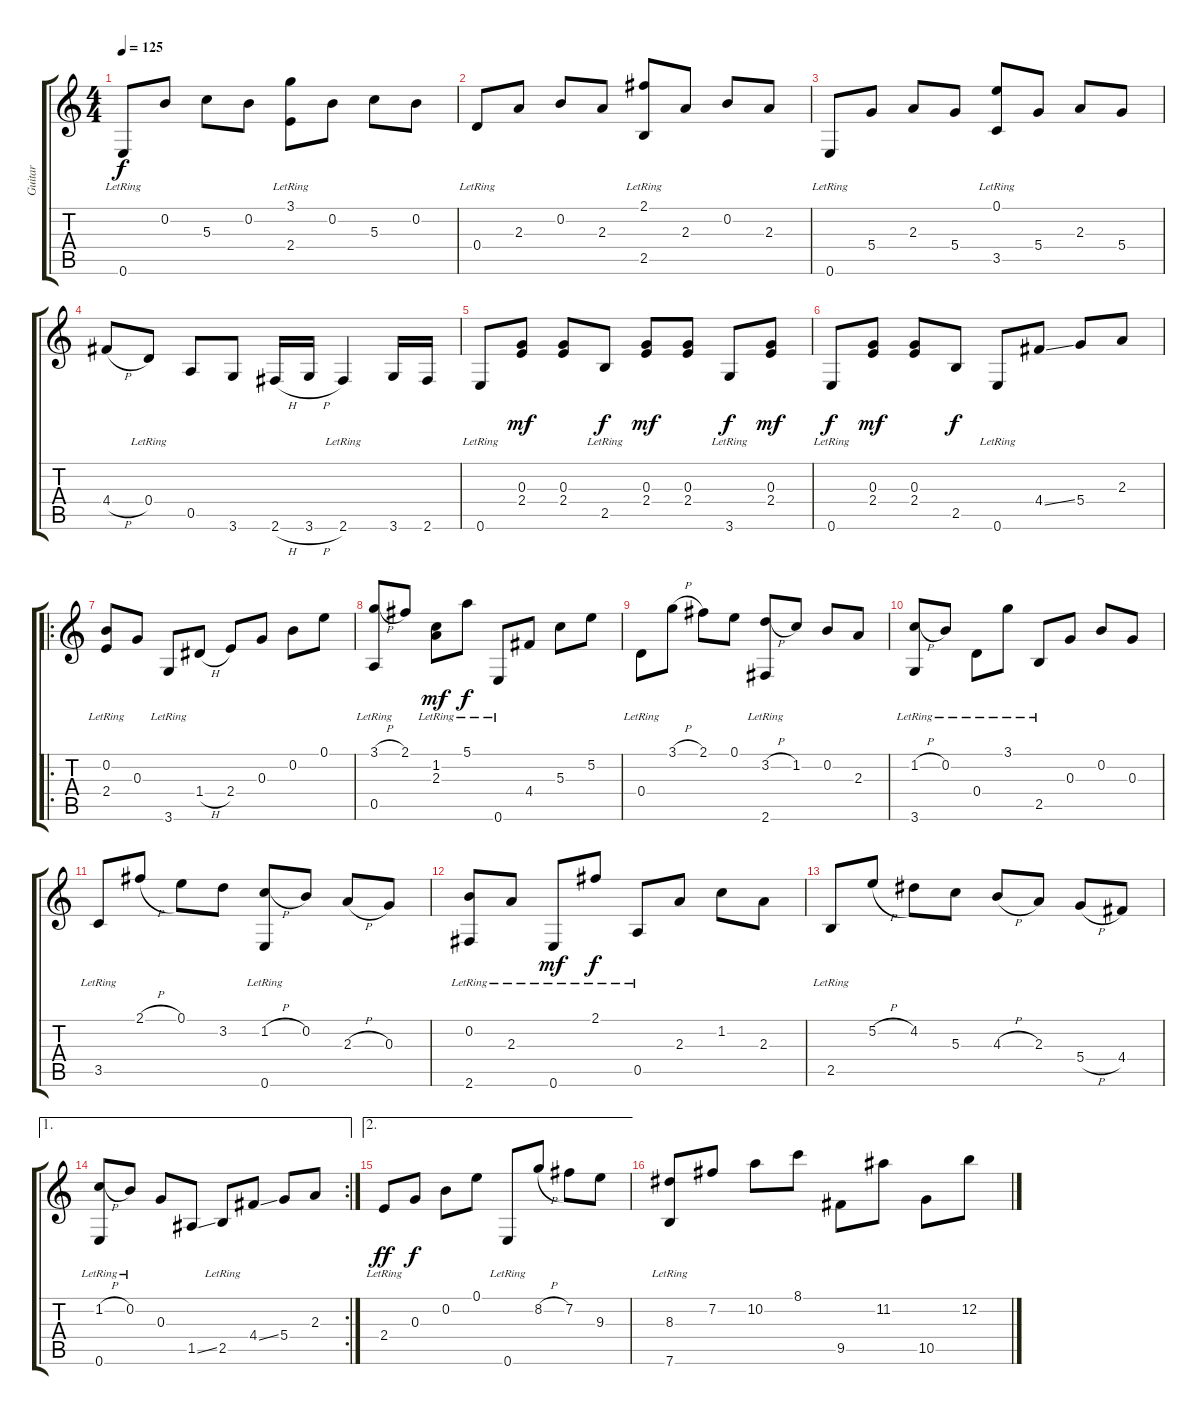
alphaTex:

\track ("Guitar" "Guitar") {instrument acousticguitarnylon}
\staff {score tabs}
\tuning (E4 B3 G3 D3 A2 E2) {hide}
\ts (4 4)
\tempo 125
\clef g2
\ks c
0.6{lr}.8{dy f instrument acousticguitarnylon} 0.2.8 5.3.8 0.2.8 (3.1{lr} 2.4{lr}).8 0.2.8 5.3.8 0.2.8 |
0.4{lr}.8 2.3.8 0.2.8 2.3.8 (2.1{lr} 2.5{lr}).8 2.3.8 0.2.8 2.3.8 |
0.6{lr}.8 5.4.8 2.3.8 5.4.8 (0.1{lr} 3.5{lr}).8 5.4.8 2.3.8 5.4.8 |
4.4{h}.8 0.4{lr}.8 0.5.8 3.6.8 2.6{h}.16 3.6{h}.16 2.6{lr}.4 3.6.16 2.6.16 |
0.6{lr}.8 (0.3 2.4).8{dy mf} (0.3 2.4).8 2.5{lr}.8{dy f} (0.3 2.4).8{dy mf} (0.3 2.4).8 3.6{lr}.8{dy f} (0.3 2.4).8{dy mf} |
0.6{lr}.8{dy f} (0.3 2.4).8{dy mf} (0.3 2.4).8 2.5.8{dy f} 0.6{lr}.8 4.4{ss}.8 5.4.8 2.3.8 |
\ro
(0.2 2.4{lr}).8 0.3.8 3.6{lr}.8 1.4{h}.8 2.4.8 0.3.8 0.2.8 0.1.8 |
(3.1{h} 0.5{lr}).8 2.1.8 (1.2{lr} 2.3{lr}).8{dy mf} 5.1{lr}.8{dy f} 0.6{lr}.8 4.4.8 5.3.8 5.2.8 |
0.4{lr}.8 3.1{h}.8 2.1.8 0.1.8 (3.2{h} 2.6{lr}).8 1.2.8 0.2.8 2.3.8 |
(1.2{h} 3.6{lr}).8 0.2{lr}.8 0.4{lr}.8 3.1{lr}.8 2.5{lr}.8 0.3.8 0.2.8 0.3.8 |
3.5{lr}.8 2.1{h}.8 0.1.8 3.2.8 (1.2{h} 0.6{lr}).8 0.2.8 2.3{h}.8 0.3.8 |
(0.2 2.6{lr}).8 2.3{lr}.8 0.6{lr}.8{dy mf} 2.1{lr}.8{dy f} 0.5{lr}.8 2.3.8 1.2.8 2.3.8 |
2.5{lr}.8 5.2{h}.8 4.2.8 5.3.8 4.3{h}.8 2.3.8 5.4{h}.8 4.4.8 |
\ae 1
\rc 2
(1.2{h} 0.6{lr}).8 0.2{lr}.8 0.3.8 1.5{ss}.8 2.5{lr}.8 4.4{ss}.8 5.4.8 2.3.8 |
\ae 2
2.4{lr}.8{dy ff} 0.3.8{dy f} 0.2.8 0.1.8 0.6{lr}.8 8.2{h}.8 7.2.8 9.3.8 |
(8.3 7.6{lr}).8 7.2.8 10.2.8 8.1.8 9.5.8 11.2.8 10.5.8 12.2.8
